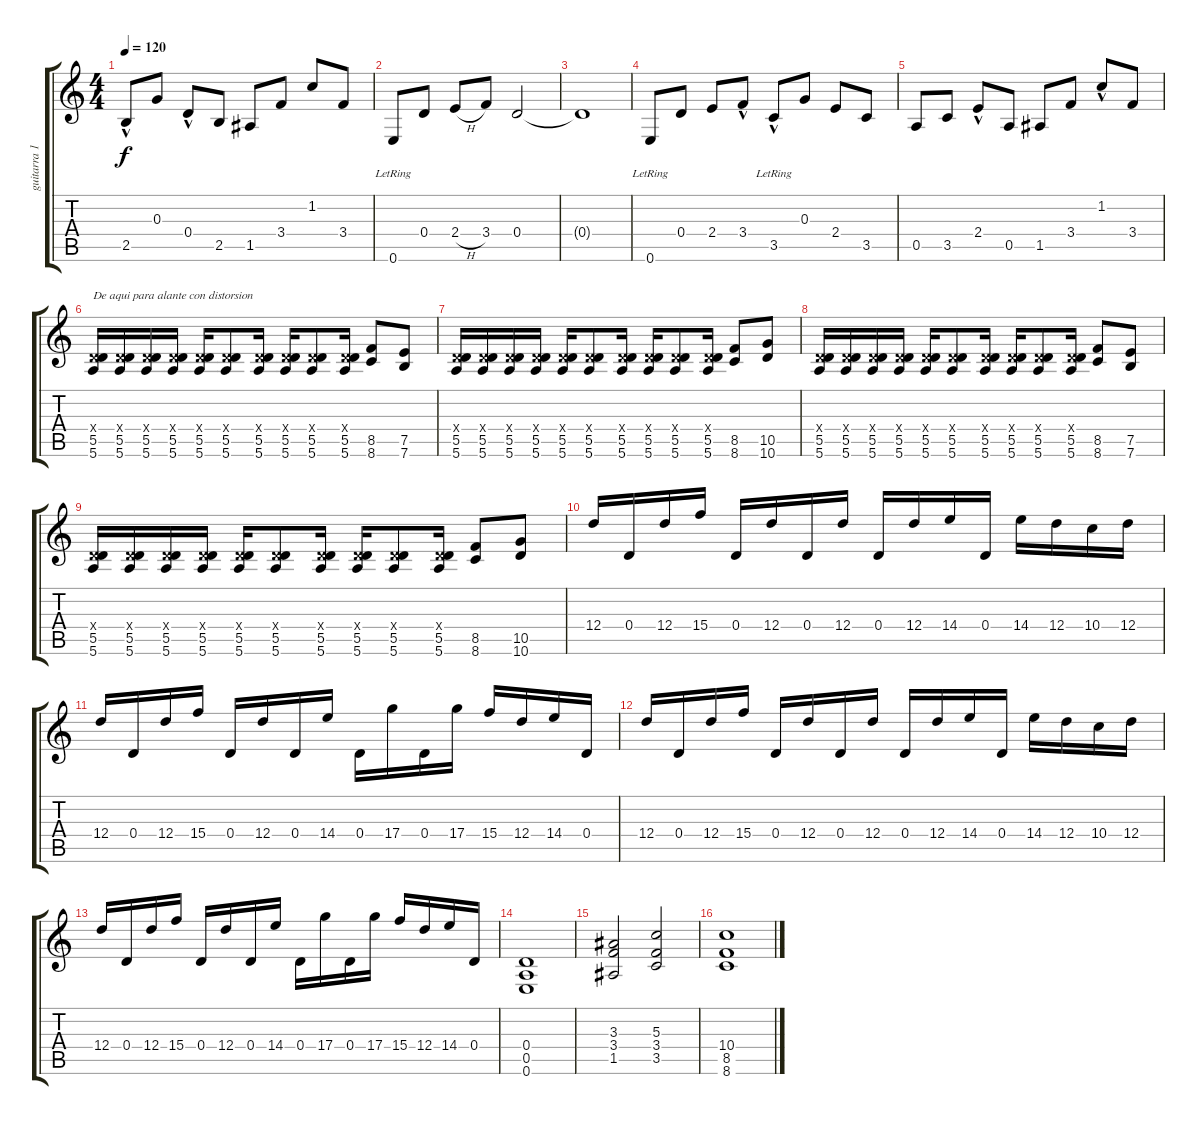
\track ("guitarra 1" "guitarra 1") {instrument distortionguitar}
\staff {score tabs}
\tuning (E4 B3 G3 D3 A2 E2) {hide}
\ts (4 4)
\tempo 120
\clef g2
\ks c
2.5{hac}.8{dy f instrument electricguitarclean} 0.3.8{instrument electricguitarclean} 0.4{hac}.8{instrument electricguitarclean} 2.5.8{instrument electricguitarclean} 1.5.8{instrument electricguitarclean} 3.4.8{instrument electricguitarclean} 1.2.8{instrument electricguitarclean} 3.4.8{instrument electricguitarclean} |
0.6{lr}.8{instrument electricguitarclean} 0.4.8{instrument electricguitarclean} 2.4{h}.8{instrument electricguitarclean} 3.4.8{instrument electricguitarclean} 0.4.2{instrument electricguitarclean} |
0.4{t}.1{instrument electricguitarclean} |
0.6{lr}.8{instrument electricguitarclean} 0.4.8{instrument electricguitarclean} 2.4.8{instrument electricguitarclean} 3.4{hac}.8{instrument electricguitarclean} 3.5{hac lr}.8{instrument electricguitarclean} 0.3.8{instrument electricguitarclean} 2.4.8{instrument electricguitarclean} 3.5.8{instrument electricguitarclean} |
0.5.8{instrument electricguitarclean} 3.5.8{instrument electricguitarclean} 2.4{hac}.8{instrument electricguitarclean} 0.5.8{instrument electricguitarclean} 1.5.8{instrument electricguitarclean} 3.4.8{instrument electricguitarclean} 1.2{hac}.8{instrument electricguitarclean} 3.4.8{instrument electricguitarclean} |
(0.4{x} 5.5 5.6).16{txt "De aqui para alante con distorsion" instrument distortionguitar} (0.4{x} 5.5 5.6).16 (0.4{x} 5.5 5.6).16 (0.4{x} 5.5 5.6).16 (0.4{x} 5.5 5.6).16 (0.4{x} 5.5 5.6).8 (0.4{x} 5.5 5.6).16 (0.4{x} 5.5 5.6).16 (0.4{x} 5.5 5.6).8 (0.4{x} 5.5 5.6).16 (8.5 8.6).8 (7.5 7.6).8 |
(0.4{x} 5.5 5.6).16 (0.4{x} 5.5 5.6).16 (0.4{x} 5.5 5.6).16 (0.4{x} 5.5 5.6).16 (0.4{x} 5.5 5.6).16 (0.4{x} 5.5 5.6).8 (0.4{x} 5.5 5.6).16 (0.4{x} 5.5 5.6).16 (0.4{x} 5.5 5.6).8 (0.4{x} 5.5 5.6).16 (8.5 8.6).8 (10.5 10.6).8 |
(0.4{x} 5.5 5.6).16 (0.4{x} 5.5 5.6).16 (0.4{x} 5.5 5.6).16 (0.4{x} 5.5 5.6).16 (0.4{x} 5.5 5.6).16 (0.4{x} 5.5 5.6).8 (0.4{x} 5.5 5.6).16 (0.4{x} 5.5 5.6).16 (0.4{x} 5.5 5.6).8 (0.4{x} 5.5 5.6).16 (8.5 8.6).8 (7.5 7.6).8 |
(0.4{x} 5.5 5.6).16 (0.4{x} 5.5 5.6).16 (0.4{x} 5.5 5.6).16 (0.4{x} 5.5 5.6).16 (0.4{x} 5.5 5.6).16 (0.4{x} 5.5 5.6).8 (0.4{x} 5.5 5.6).16 (0.4{x} 5.5 5.6).16 (0.4{x} 5.5 5.6).8 (0.4{x} 5.5 5.6).16 (8.5 8.6).8 (10.5 10.6).8 |
12.4.16{balance 16} 0.4.16 12.4.16 15.4.16 0.4.16 12.4.16 0.4.16 12.4.16 0.4.16 12.4.16 14.4.16 0.4.16 14.4.16 12.4.16 10.4.16 12.4.16 |
12.4.16 0.4.16 12.4.16 15.4.16 0.4.16 12.4.16 0.4.16 14.4.16 0.4.16 17.4.16 0.4.16 17.4.16 15.4.16 12.4.16 14.4.16 0.4.16 |
12.4.16 0.4.16 12.4.16 15.4.16 0.4.16 12.4.16 0.4.16 12.4.16 0.4.16 12.4.16 14.4.16 0.4.16 14.4.16 12.4.16 10.4.16 12.4.16 |
12.4.16 0.4.16 12.4.16 15.4.16 0.4.16 12.4.16 0.4.16 14.4.16 0.4.16 17.4.16 0.4.16 17.4.16 15.4.16 12.4.16 14.4.16 0.4.16 |
(0.4 0.5 0.6).1 |
(3.3 3.4 1.5).2 (5.3 3.4 3.5).2 |
(10.4 8.5 8.6).1
